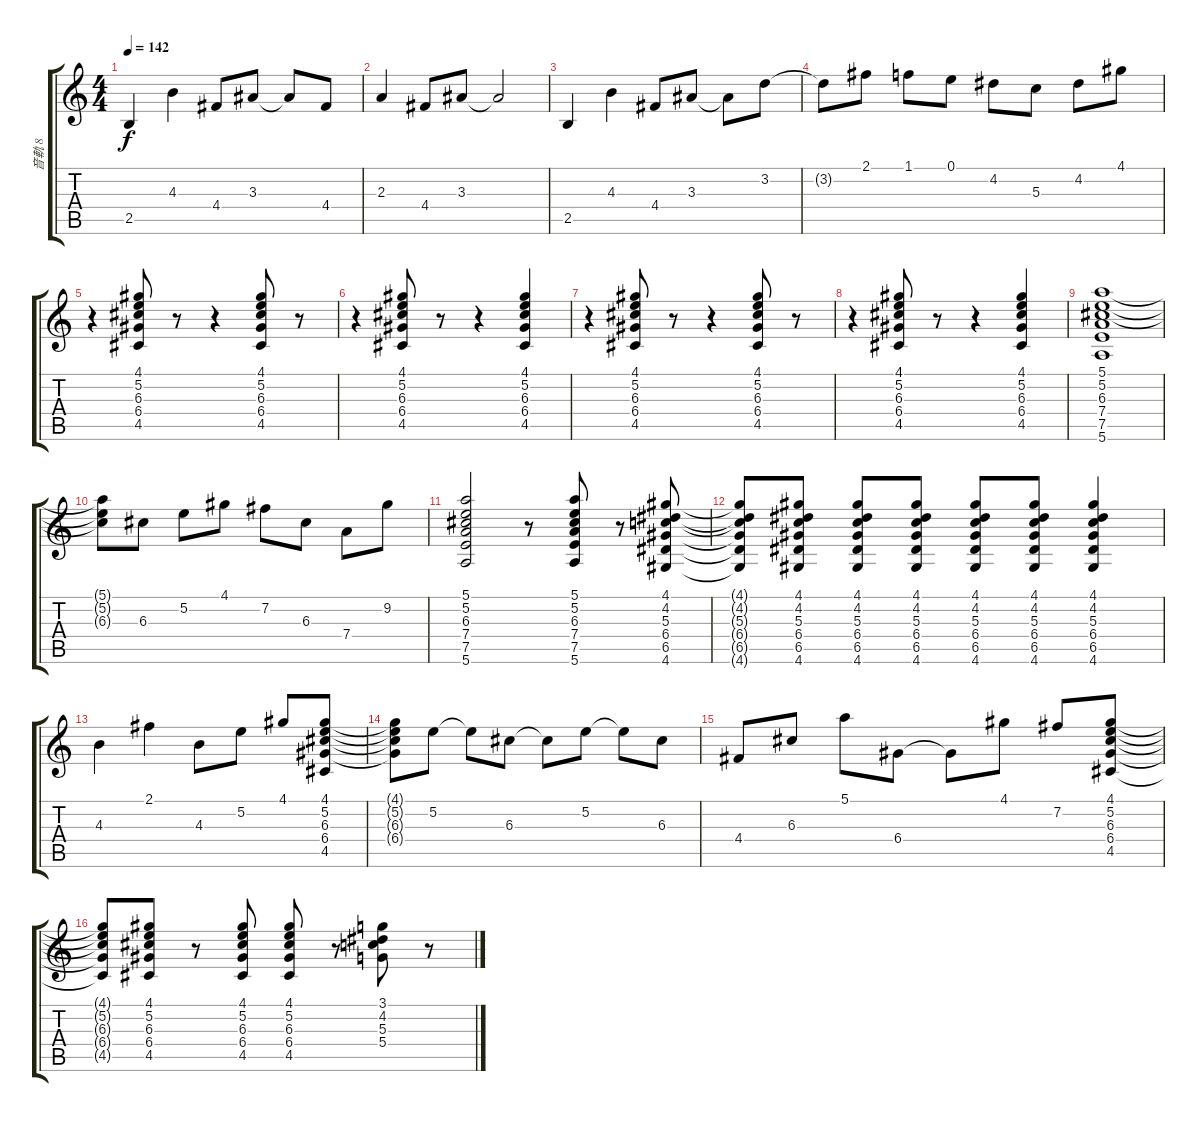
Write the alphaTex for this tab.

\track ("音軌 8" "音軌 8") {instrument acousticguitarnylon}
\staff {score tabs}
\tuning (E4 B3 G3 D3 A2 E2) {hide}
\ts (4 4)
\tempo 142
\clef g2
\ks c
2.5.4{dy f} 4.3.4 4.4.8 3.3.8 3.3{t}.8 4.4.8 |
2.3.4 4.4.8 3.3.8 3.3{t}.2 |
2.5.4 4.3.4 4.4.8 3.3.8 3.3{t}.8 3.2.8 |
3.2{t}.8 2.1.8 1.1.8 0.1.8 4.2.8 5.3.8 4.2.8 4.1.8 |
r.4 (4.1 5.2 6.3 6.4 4.5).8 r.8 r.4 (4.1 5.2 6.3 6.4 4.5).8 r.8 |
r.4 (4.1 5.2 6.3 6.4 4.5).8 r.8 r.4 (4.1 5.2 6.3 6.4 4.5).4 |
r.4 (4.1 5.2 6.3 6.4 4.5).8 r.8 r.4 (4.1 5.2 6.3 6.4 4.5).8 r.8 |
r.4 (4.1 5.2 6.3 6.4 4.5).8 r.8 r.4 (4.1 5.2 6.3 6.4 4.5).4 |
(5.1 5.2 6.3 7.4 7.5 5.6).1 |
(5.1{t} 5.2{t} 6.3{t}).8 6.3.8 5.2.8 4.1.8 7.2.8 6.3.8 7.4.8 9.2.8 |
(5.1 5.2 6.3 7.4 7.5 5.6).2 r.8 (5.1 5.2 6.3 7.4 7.5 5.6).8 r.8 (4.1 4.2 5.3 6.4 6.5 4.6).8 |
(4.1{t} 4.2{t} 5.3{t} 6.4{t} 6.5{t} 4.6{t}).8 (4.1 4.2 5.3 6.4 6.5 4.6).8 (4.1 4.2 5.3 6.4 6.5 4.6).8 (4.1 4.2 5.3 6.4 6.5 4.6).8 (4.1 4.2 5.3 6.4 6.5 4.6).8 (4.1 4.2 5.3 6.4 6.5 4.6).8 (4.1 4.2 5.3 6.4 6.5 4.6).4 |
4.3.4 2.1.4 4.3.8 5.2.8 4.1.8 (4.1 5.2 6.3 6.4 4.5).8 |
(4.1{t} 5.2{t} 6.3{t} 6.4{t}).8 5.2.8 5.2{t}.8 6.3.8 6.3{t}.8 5.2.8 5.2{t}.8 6.3.8 |
4.4.8 6.3.8 5.1.8 6.4.8 6.4{t}.8 4.1.8 7.2.8 (4.1 5.2 6.3 6.4 4.5).8 |
(4.1{t} 5.2{t} 6.3{t} 6.4{t} 4.5{t}).8 (4.1 5.2 6.3 6.4 4.5).8 r.8 (4.1 5.2 6.3 6.4 4.5).8 (4.1 5.2 6.3 6.4 4.5).8 r.8 (3.1 4.2 5.3 5.4).8 r.8
